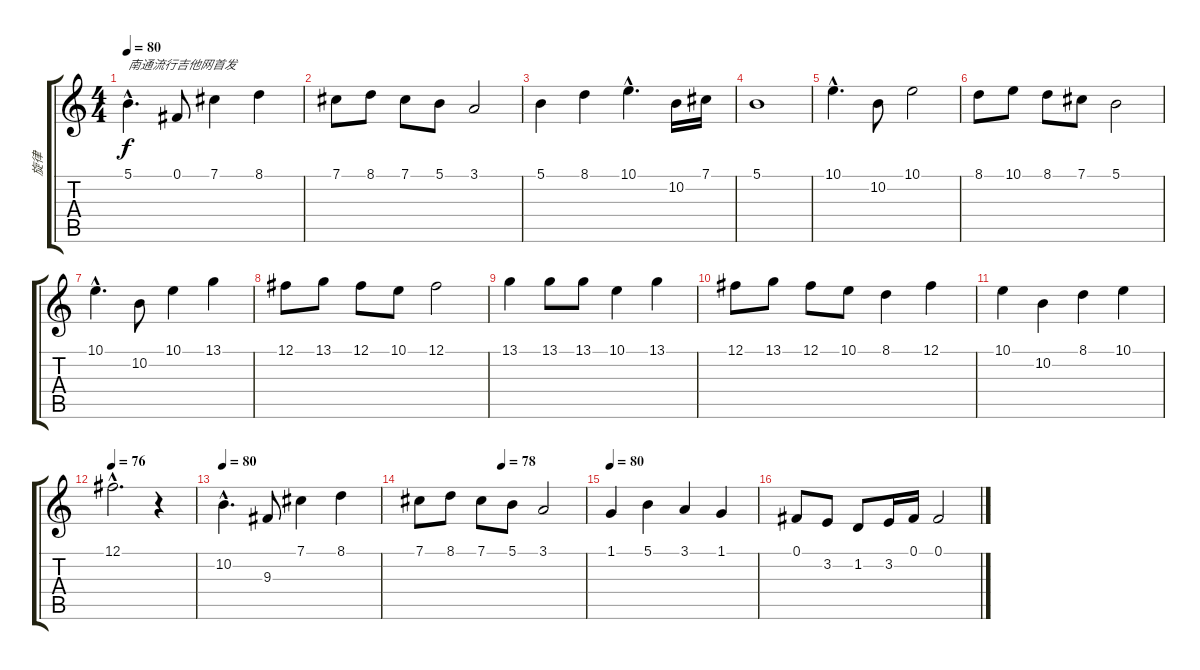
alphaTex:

\track ("旋律" "旋律") {instrument whistle}
\staff {score tabs}
\tuning (Gb4 Db4 A3 E3 B2 Gb2) {hide}
\ts (4 4)
\tempo 80
\clef g2
\ks c
5.1{hac}.4{d txt "南通流行吉他网首发" dy f} 0.1.8 7.1.4 8.1.4 |
7.1.8 8.1.8 7.1.8 5.1.8 3.1.2 |
5.1.4 8.1.4 10.1{hac}.4{d} 10.2.16 7.1.16 |
5.1.1 |
10.1{hac}.4{d} 10.2.8 10.1.2 |
8.1.8 10.1.8 8.1.8 7.1.8 5.1.2 |
10.1{hac}.4{d} 10.2.8 10.1.4 13.1.4 |
12.1.8 13.1.8 12.1.8 10.1.8 12.1.2 |
13.1.4 13.1.8 13.1.8 10.1.4 13.1.4 |
12.1.8 13.1.8 12.1.8 10.1.8 8.1.4 12.1.4 |
10.1.4 10.2.4 8.1.4 10.1.4 |
\tempo 76
12.1{hac}.2{d} r.4 |
\tempo 80
10.2{hac}.4{d} 9.3.8 7.1.4 8.1.4 |
\tempo (78 0.5)
7.1.8 8.1.8 7.1.8 5.1.8 3.1.2 |
\tempo 80
1.1.4 5.1.4 3.1.4 1.1.4 |
0.1.8 3.2.8 1.2.8 3.2.16 0.1.16 0.1.2
